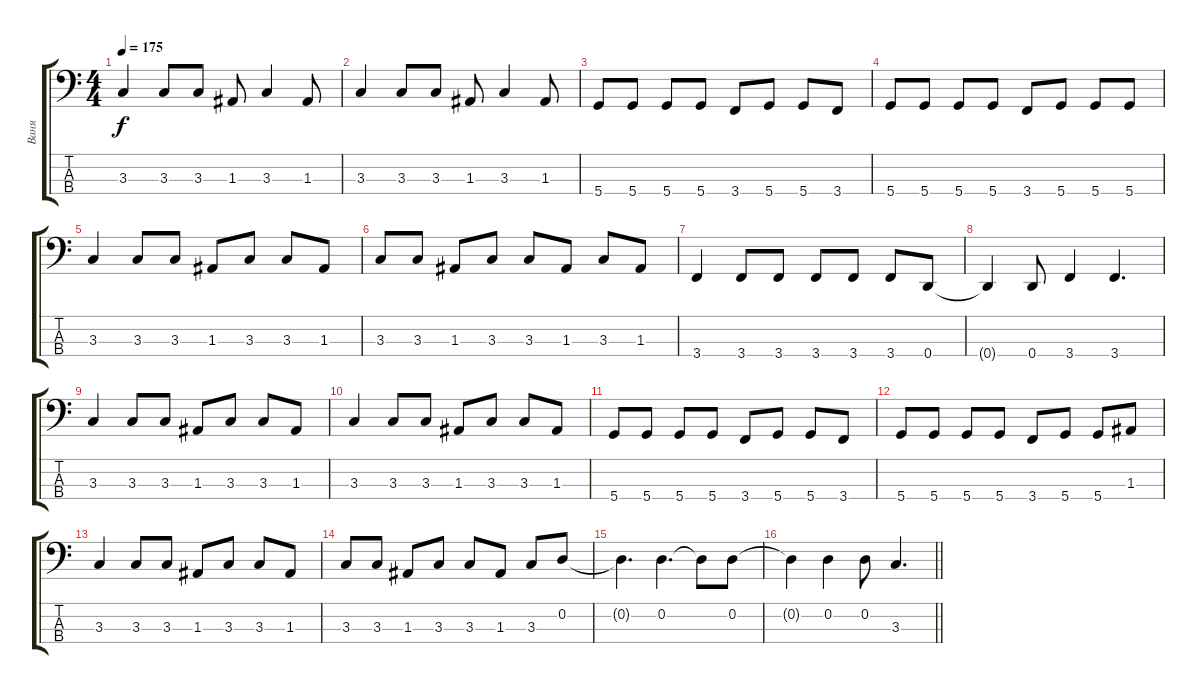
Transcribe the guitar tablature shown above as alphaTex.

\track ("Ваня" "Ваня") {instrument electricbasspick}
\staff {score tabs}
\tuning (G2 D2 A1 D1) {hide}
\ts (4 4)
\tempo 175
\clef f4
\ks c
3.3.4{dy f} 3.3.8 3.3.8 1.3.8 3.3.4 1.3.8 |
3.3.4 3.3.8 3.3.8 1.3.8 3.3.4 1.3.8 |
5.4.8 5.4.8 5.4.8 5.4.8 3.4.8 5.4.8 5.4.8 3.4.8 |
5.4.8 5.4.8 5.4.8 5.4.8 3.4.8 5.4.8 5.4.8 5.4.8 |
3.3.4 3.3.8 3.3.8 1.3.8 3.3.8 3.3.8 1.3.8 |
3.3.8 3.3.8 1.3.8 3.3.8 3.3.8 1.3.8 3.3.8 1.3.8 |
3.4.4 3.4.8 3.4.8 3.4.8 3.4.8 3.4.8 0.4.8 |
0.4{t}.4 0.4.8 3.4.4 3.4.4{d} |
3.3.4 3.3.8 3.3.8 1.3.8 3.3.8 3.3.8 1.3.8 |
3.3.4 3.3.8 3.3.8 1.3.8 3.3.8 3.3.8 1.3.8 |
5.4.8 5.4.8 5.4.8 5.4.8 3.4.8 5.4.8 5.4.8 3.4.8 |
5.4.8 5.4.8 5.4.8 5.4.8 3.4.8 5.4.8 5.4.8 1.3.8 |
3.3.4 3.3.8 3.3.8 1.3.8 3.3.8 3.3.8 1.3.8 |
3.3.8 3.3.8 1.3.8 3.3.8 3.3.8 1.3.8 3.3.8 0.2.8 |
0.2{t}.4{d} 0.2.4{d} 0.2{t}.8 0.2.8 |
\barLineRight lightlight
0.2{t}.4 0.2.4 0.2.8 3.3.4{d}
